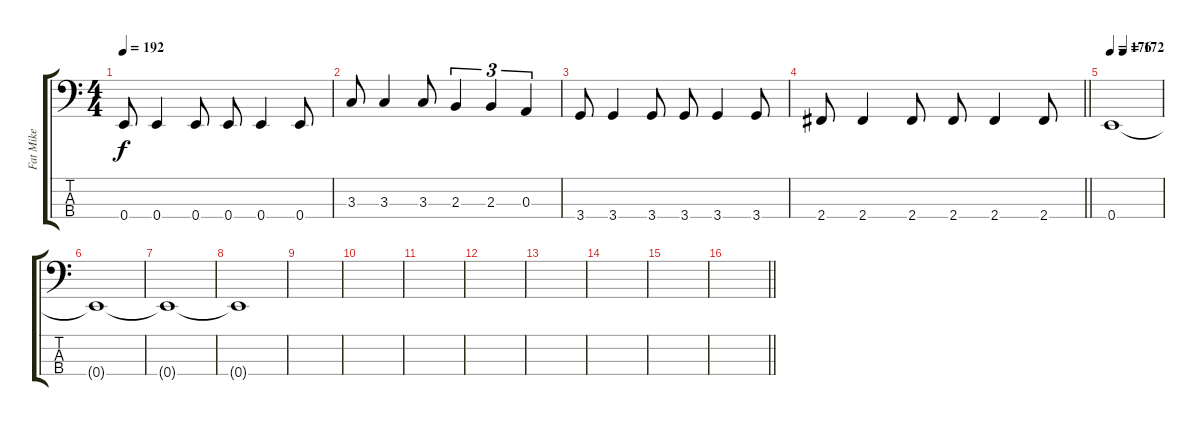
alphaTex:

\track ("Fat Mike" "Fat Mike") {instrument electricbasspick}
\staff {score tabs}
\tuning (G2 D2 A1 E1) {hide}
\ts (4 4)
\tempo 192
\clef f4
\ks c
0.4.8{dy f} 0.4.4 0.4.8 0.4.8 0.4.4 0.4.8 |
3.3.8 3.3.4 3.3.8 2.3.4{tu (3 2)} 2.3.4{tu (3 2)} 0.3.4{tu (3 2)} |
3.4.8 3.4.4 3.4.8 3.4.8 3.4.4 3.4.8 |
\barLineRight lightlight
2.4.8 2.4.4 2.4.8 2.4.8 2.4.4 2.4.8 |
\section ("" "")
\tempo 176
\tempo (172 0.25)
0.4.1 |
0.4{t}.1 |
0.4{t}.1 |
0.4{t}.1 |
|
|
|
|
|
|
|
\barLineRight lightlight
